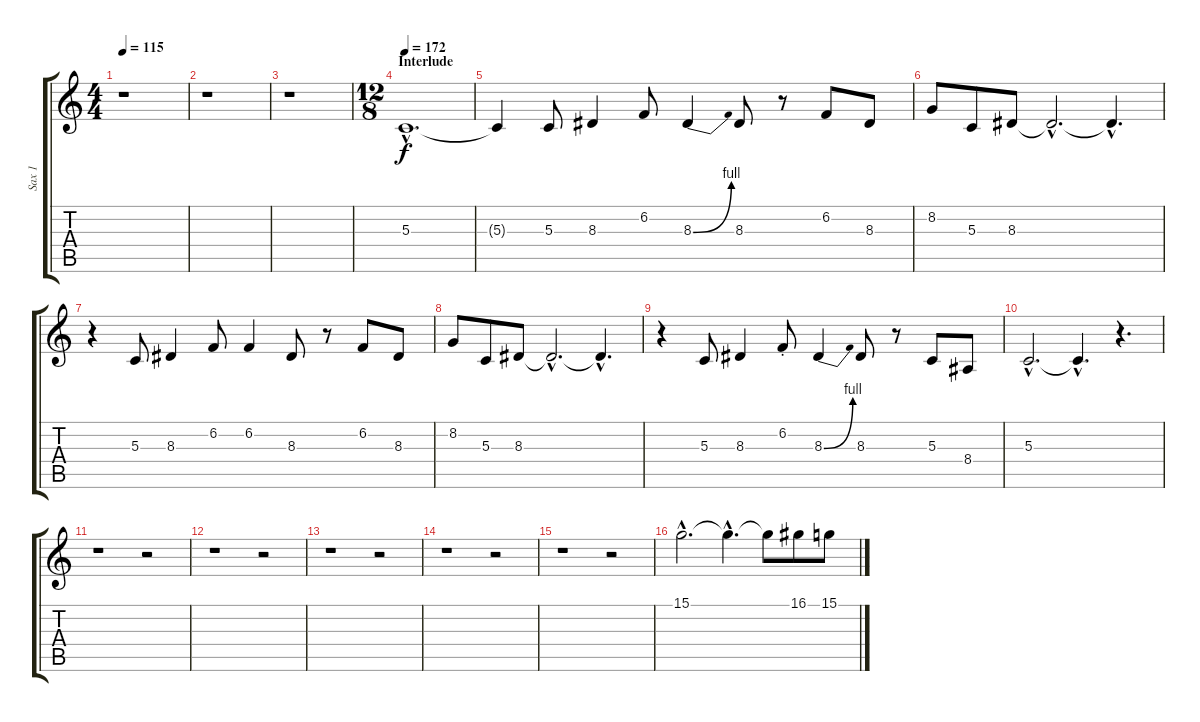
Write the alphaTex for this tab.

\track ("Sax 1" "Sax 1") {instrument altosax}
\staff {score tabs}
\tuning (E4 B3 G3 D3 A2 E2) {hide}
\ts (4 4)
\tempo 115
\clef g2
\ks c
r.1{dy f} |
r.1 |
r.1 |
\ts (12 8)
\section ("" "Interlude")
\tempo 172
5.3{hac}.1{d} |
5.3{t}.4 5.3.8 8.3.4 6.2.8 8.3{be (bend 0 0 60 4)}.4 8.3.8 r.8 6.2.8 8.3.8 |
8.2.8 5.3.8 8.3.8 8.3{hac t}.2{d} 8.3{hac t}.4{d} |
r.4 5.3.8 8.3.4 6.2.8 6.2.4 8.3.8 r.8 6.2.8 8.3.8 |
8.2.8 5.3.8 8.3.8 8.3{hac t}.2{d} 8.3{hac t}.4{d} |
r.4 5.3.8 8.3.4 6.2{st}.8 8.3{be (bend 0 0 60 4)}.4 8.3.8 r.8 5.3.8 8.4.8 |
5.3{hac}.2{d} 5.3{hac t}.4{d} r.4{d} |
r.1 r.2 |
r.1 r.2 |
r.1 r.2 |
r.1 r.2 |
r.1 r.2 |
15.1{hac}.2{d} 15.1{hac t}.4{d} 15.1{t}.8 16.1.8 15.1.8
